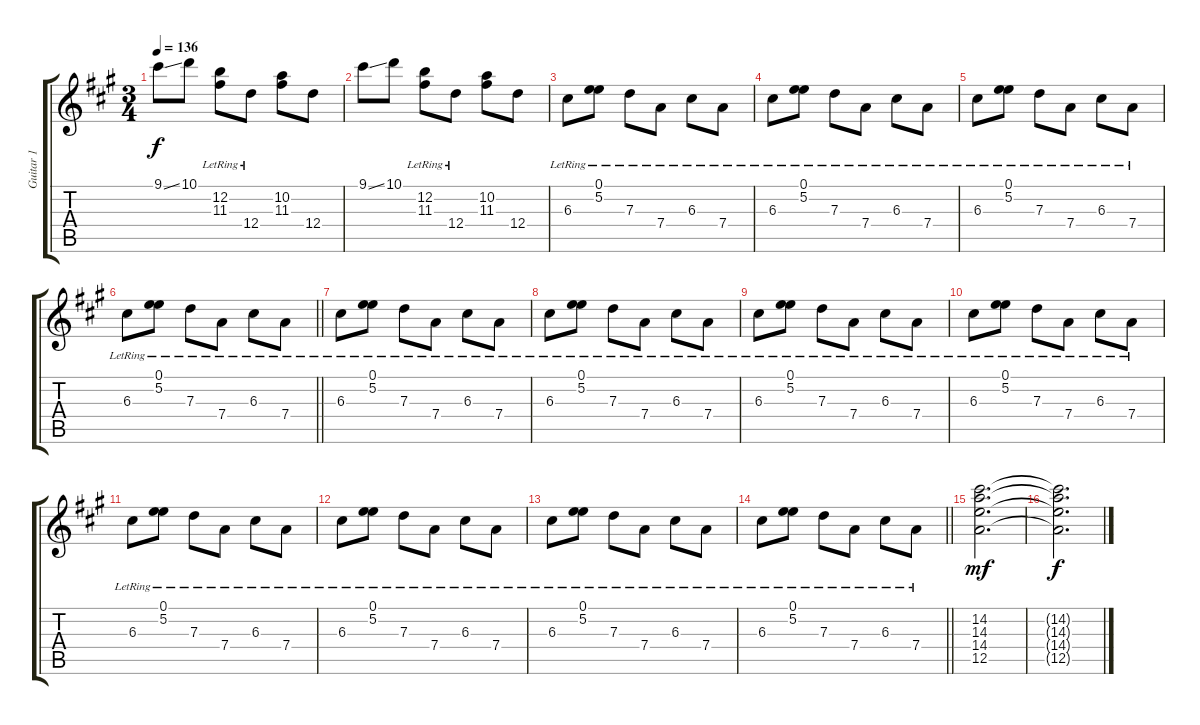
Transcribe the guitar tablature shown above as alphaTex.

\track ("Guitar 1" "Guitar 1") {instrument electricguitarjazz}
\staff {score tabs}
\tuning (E4 B3 G3 D3 A2 E2) {hide}
\ts (3 4)
\tempo 136
\clef g2
\ks a
9.1{ss}.8{dy f} 10.1.8 (12.2{lr} 11.3{lr}).8 12.4{lr}.8 (10.2 11.3).8 12.4.8 |
9.1{ss}.8 10.1.8 (12.2{lr} 11.3{lr}).8 12.4{lr}.8 (10.2 11.3).8 12.4.8 |
6.3{lr}.8 (0.1{lr} 5.2{lr}).8 7.3{lr}.8 7.4{lr}.8 6.3{lr}.8 7.4{lr}.8 |
6.3{lr}.8 (0.1{lr} 5.2{lr}).8 7.3{lr}.8 7.4{lr}.8 6.3{lr}.8 7.4{lr}.8 |
6.3{lr}.8 (0.1{lr} 5.2{lr}).8 7.3{lr}.8 7.4{lr}.8 6.3{lr}.8 7.4{lr}.8 |
\barLineRight lightlight
6.3{lr}.8 (0.1{lr} 5.2{lr}).8 7.3{lr}.8 7.4{lr}.8 6.3{lr}.8 7.4{lr}.8 |
6.3{lr}.8 (0.1{lr} 5.2{lr}).8 7.3{lr}.8 7.4{lr}.8 6.3{lr}.8 7.4{lr}.8 |
6.3{lr}.8 (0.1{lr} 5.2{lr}).8 7.3{lr}.8 7.4{lr}.8 6.3{lr}.8 7.4{lr}.8 |
6.3{lr}.8 (0.1{lr} 5.2{lr}).8 7.3{lr}.8 7.4{lr}.8 6.3{lr}.8 7.4{lr}.8 |
6.3{lr}.8 (0.1{lr} 5.2{lr}).8 7.3{lr}.8 7.4{lr}.8 6.3{lr}.8 7.4{lr}.8 |
6.3{lr}.8 (0.1{lr} 5.2{lr}).8 7.3{lr}.8 7.4{lr}.8 6.3{lr}.8 7.4{lr}.8 |
6.3{lr}.8 (0.1{lr} 5.2{lr}).8 7.3{lr}.8 7.4{lr}.8 6.3{lr}.8 7.4{lr}.8 |
6.3{lr}.8 (0.1{lr} 5.2{lr}).8 7.3{lr}.8 7.4{lr}.8 6.3{lr}.8 7.4{lr}.8 |
\barLineRight lightlight
6.3{lr}.8 (0.1{lr} 5.2{lr}).8 7.3{lr}.8 7.4{lr}.8 6.3{lr}.8 7.4{lr}.8 |
(14.2 14.3 14.4 12.5).2{d dy mf} |
(14.2{t} 14.3{t} 14.4{t} 12.5{t}).2{d dy f}
